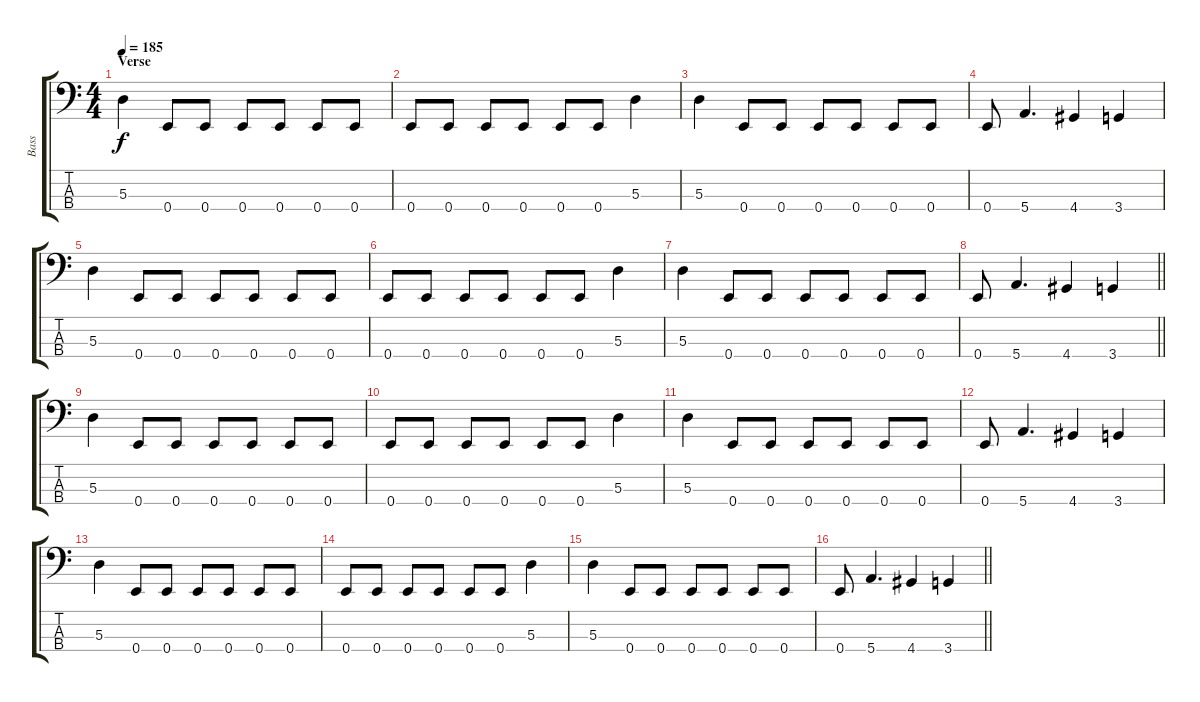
\track ("Bass" "Bass") {instrument electricbasspick}
\staff {score tabs}
\tuning (G2 D2 A1 E1) {hide}
\ts (4 4)
\section ("" "Verse")
\tempo 185
\clef f4
\ks c
5.3.4{dy f} 0.4.8 0.4.8 0.4.8 0.4.8 0.4.8 0.4.8 |
0.4.8 0.4.8 0.4.8 0.4.8 0.4.8 0.4.8 5.3.4 |
5.3.4 0.4.8 0.4.8 0.4.8 0.4.8 0.4.8 0.4.8 |
0.4.8 5.4.4{d} 4.4.4 3.4.4 |
5.3.4 0.4.8 0.4.8 0.4.8 0.4.8 0.4.8 0.4.8 |
0.4.8 0.4.8 0.4.8 0.4.8 0.4.8 0.4.8 5.3.4 |
5.3.4 0.4.8 0.4.8 0.4.8 0.4.8 0.4.8 0.4.8 |
\barLineRight lightlight
0.4.8 5.4.4{d} 4.4.4 3.4.4 |
5.3.4 0.4.8 0.4.8 0.4.8 0.4.8 0.4.8 0.4.8 |
0.4.8 0.4.8 0.4.8 0.4.8 0.4.8 0.4.8 5.3.4 |
5.3.4 0.4.8 0.4.8 0.4.8 0.4.8 0.4.8 0.4.8 |
0.4.8 5.4.4{d} 4.4.4 3.4.4 |
5.3.4 0.4.8 0.4.8 0.4.8 0.4.8 0.4.8 0.4.8 |
0.4.8 0.4.8 0.4.8 0.4.8 0.4.8 0.4.8 5.3.4 |
5.3.4 0.4.8 0.4.8 0.4.8 0.4.8 0.4.8 0.4.8 |
\barLineRight lightlight
0.4.8 5.4.4{d} 4.4.4 3.4.4
